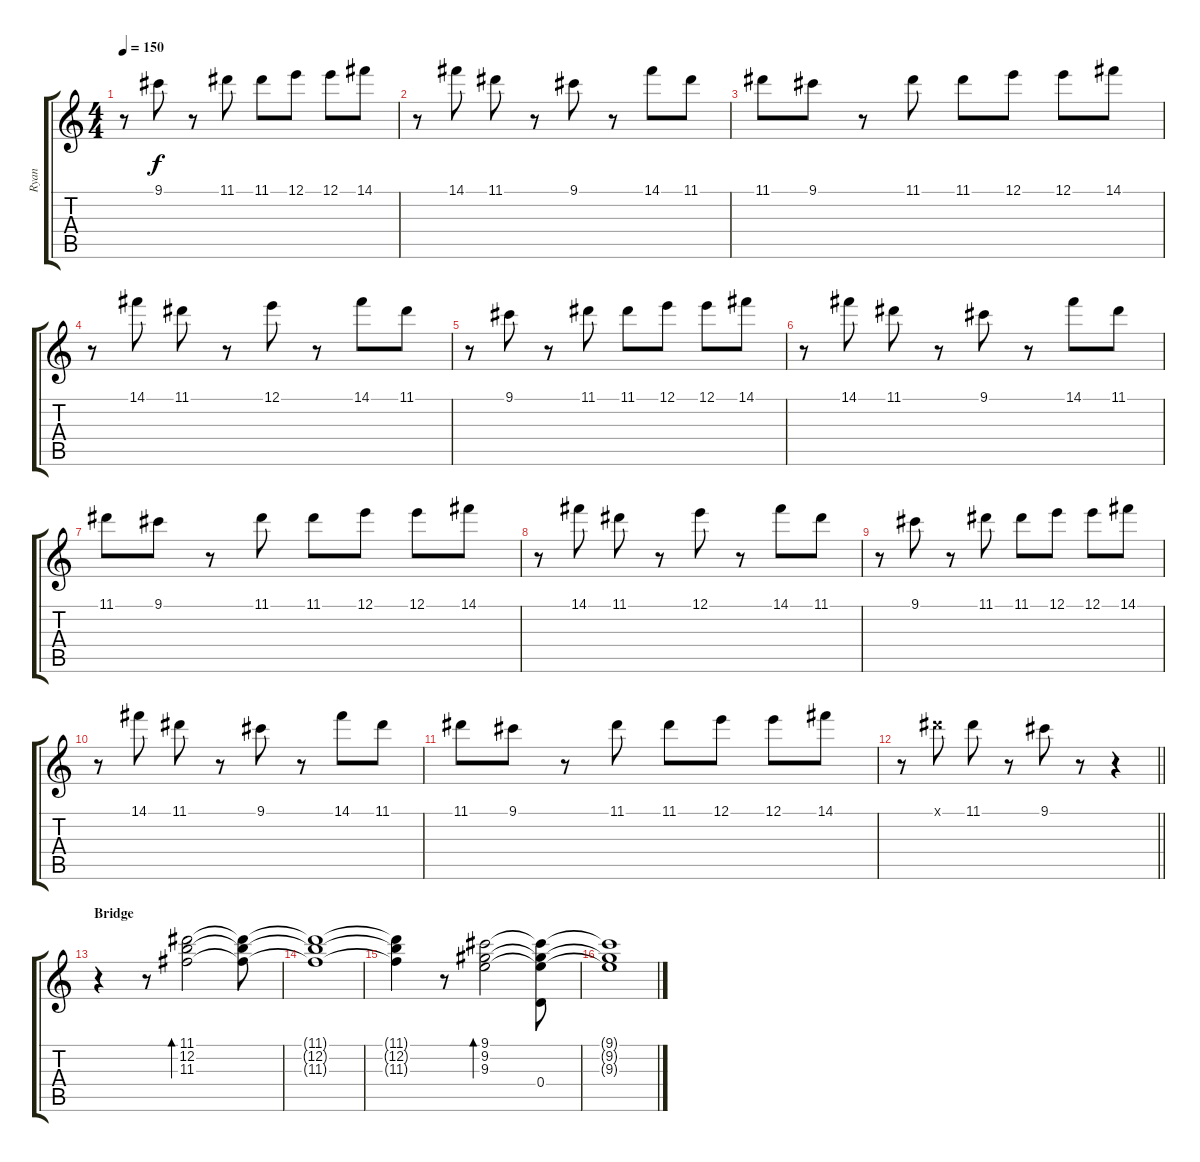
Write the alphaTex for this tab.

\track ("Ryan" "Ryan") {instrument overdrivenguitar}
\staff {score tabs}
\tuning (E4 B3 G3 D3 A2 E2) {hide}
\ts (4 4)
\tempo 150
\clef g2
\ks c
r.8{dy f} 9.1.8 r.8 11.1.8 11.1.8 12.1.8 12.1.8 14.1.8 |
r.8 14.1.8 11.1.8 r.8 9.1.8 r.8 14.1.8 11.1.8 |
11.1.8 9.1.8 r.8 11.1.8 11.1.8 12.1.8 12.1.8 14.1.8 |
r.8 14.1.8 11.1.8 r.8 12.1.8 r.8 14.1.8 11.1.8 |
r.8 9.1.8 r.8 11.1.8 11.1.8 12.1.8 12.1.8 14.1.8 |
r.8 14.1.8 11.1.8 r.8 9.1.8 r.8 14.1.8 11.1.8 |
11.1.8 9.1.8 r.8 11.1.8 11.1.8 12.1.8 12.1.8 14.1.8 |
r.8 14.1.8 11.1.8 r.8 12.1.8 r.8 14.1.8 11.1.8 |
r.8 9.1.8 r.8 11.1.8 11.1.8 12.1.8 12.1.8 14.1.8 |
r.8 14.1.8 11.1.8 r.8 9.1.8 r.8 14.1.8 11.1.8 |
11.1.8 9.1.8 r.8 11.1.8 11.1.8 12.1.8 12.1.8 14.1.8 |
\barLineRight lightlight
r.8 11.1{x}.8 11.1.8 r.8 9.1.8 r.8 r.4 |
\section ("" "Bridge")
r.4 r.8 (11.1 12.2 11.3).2{bd 240} (11.1{t} 12.2{t} 11.3{t}).8 |
(11.1{t} 12.2{t} 11.3{t}).1 |
(11.1{t} 12.2{t} 11.3{t}).4 r.8 (9.1 9.2 9.3).2{bd 240} (9.1{t} 9.2{t} 9.3{t} 0.4).8 |
(9.1{t} 9.2{t} 9.3{t}).1
